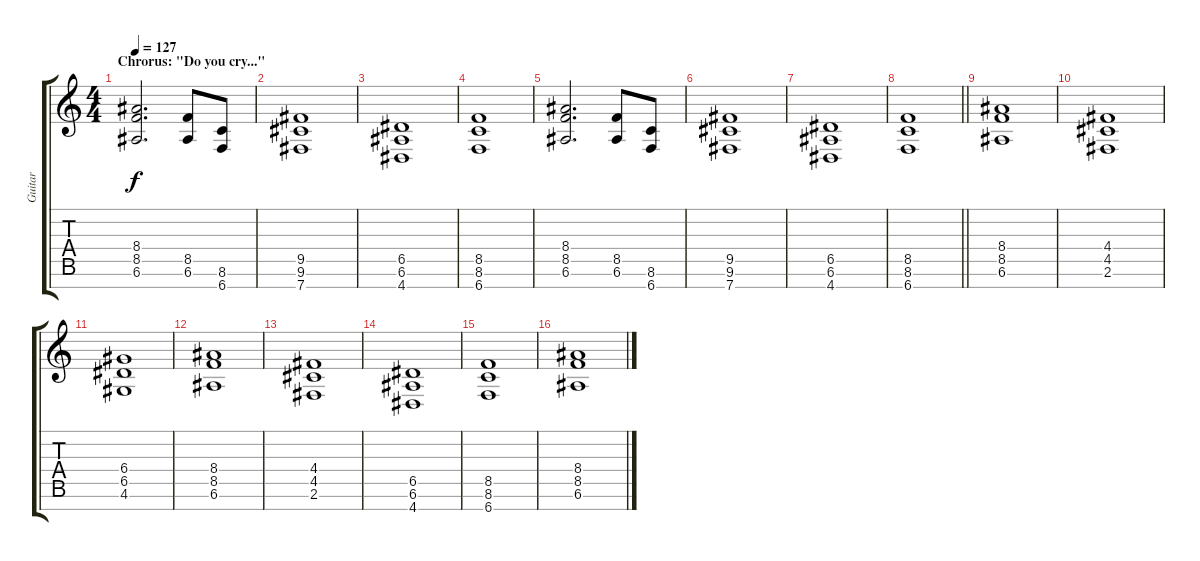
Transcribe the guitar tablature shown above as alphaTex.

\track ("Guitar" "Guitar") {instrument distortionguitar}
\staff {score tabs}
\tuning (E4 B3 G3 D3 A2 E2 B1) {hide}
\ts (4 4)
\section ("" "Chrorus: \"Do you cry...\"")
\tempo 127
\clef g2
\ks c
(8.4 8.5 6.6).2{d dy f} (8.5 6.6).8 (8.6 6.7).8 |
(9.5 9.6 7.7).1 |
(6.5 6.6 4.7).1 |
(8.5 8.6 6.7).1 |
(8.4 8.5 6.6).2{d} (8.5 6.6).8 (8.6 6.7).8 |
(9.5 9.6 7.7).1 |
(6.5 6.6 4.7).1 |
\barLineRight lightlight
(8.5 8.6 6.7).1 |
\section ("" "")
(8.4 8.5 6.6).1 |
(4.4 4.5 2.6).1 |
(6.4 6.5 4.6).1 |
(8.4 8.5 6.6).1 |
(4.4 4.5 2.6).1 |
(6.5 6.6 4.7).1 |
(8.5 8.6 6.7).1 |
(8.4 8.5 6.6).1
